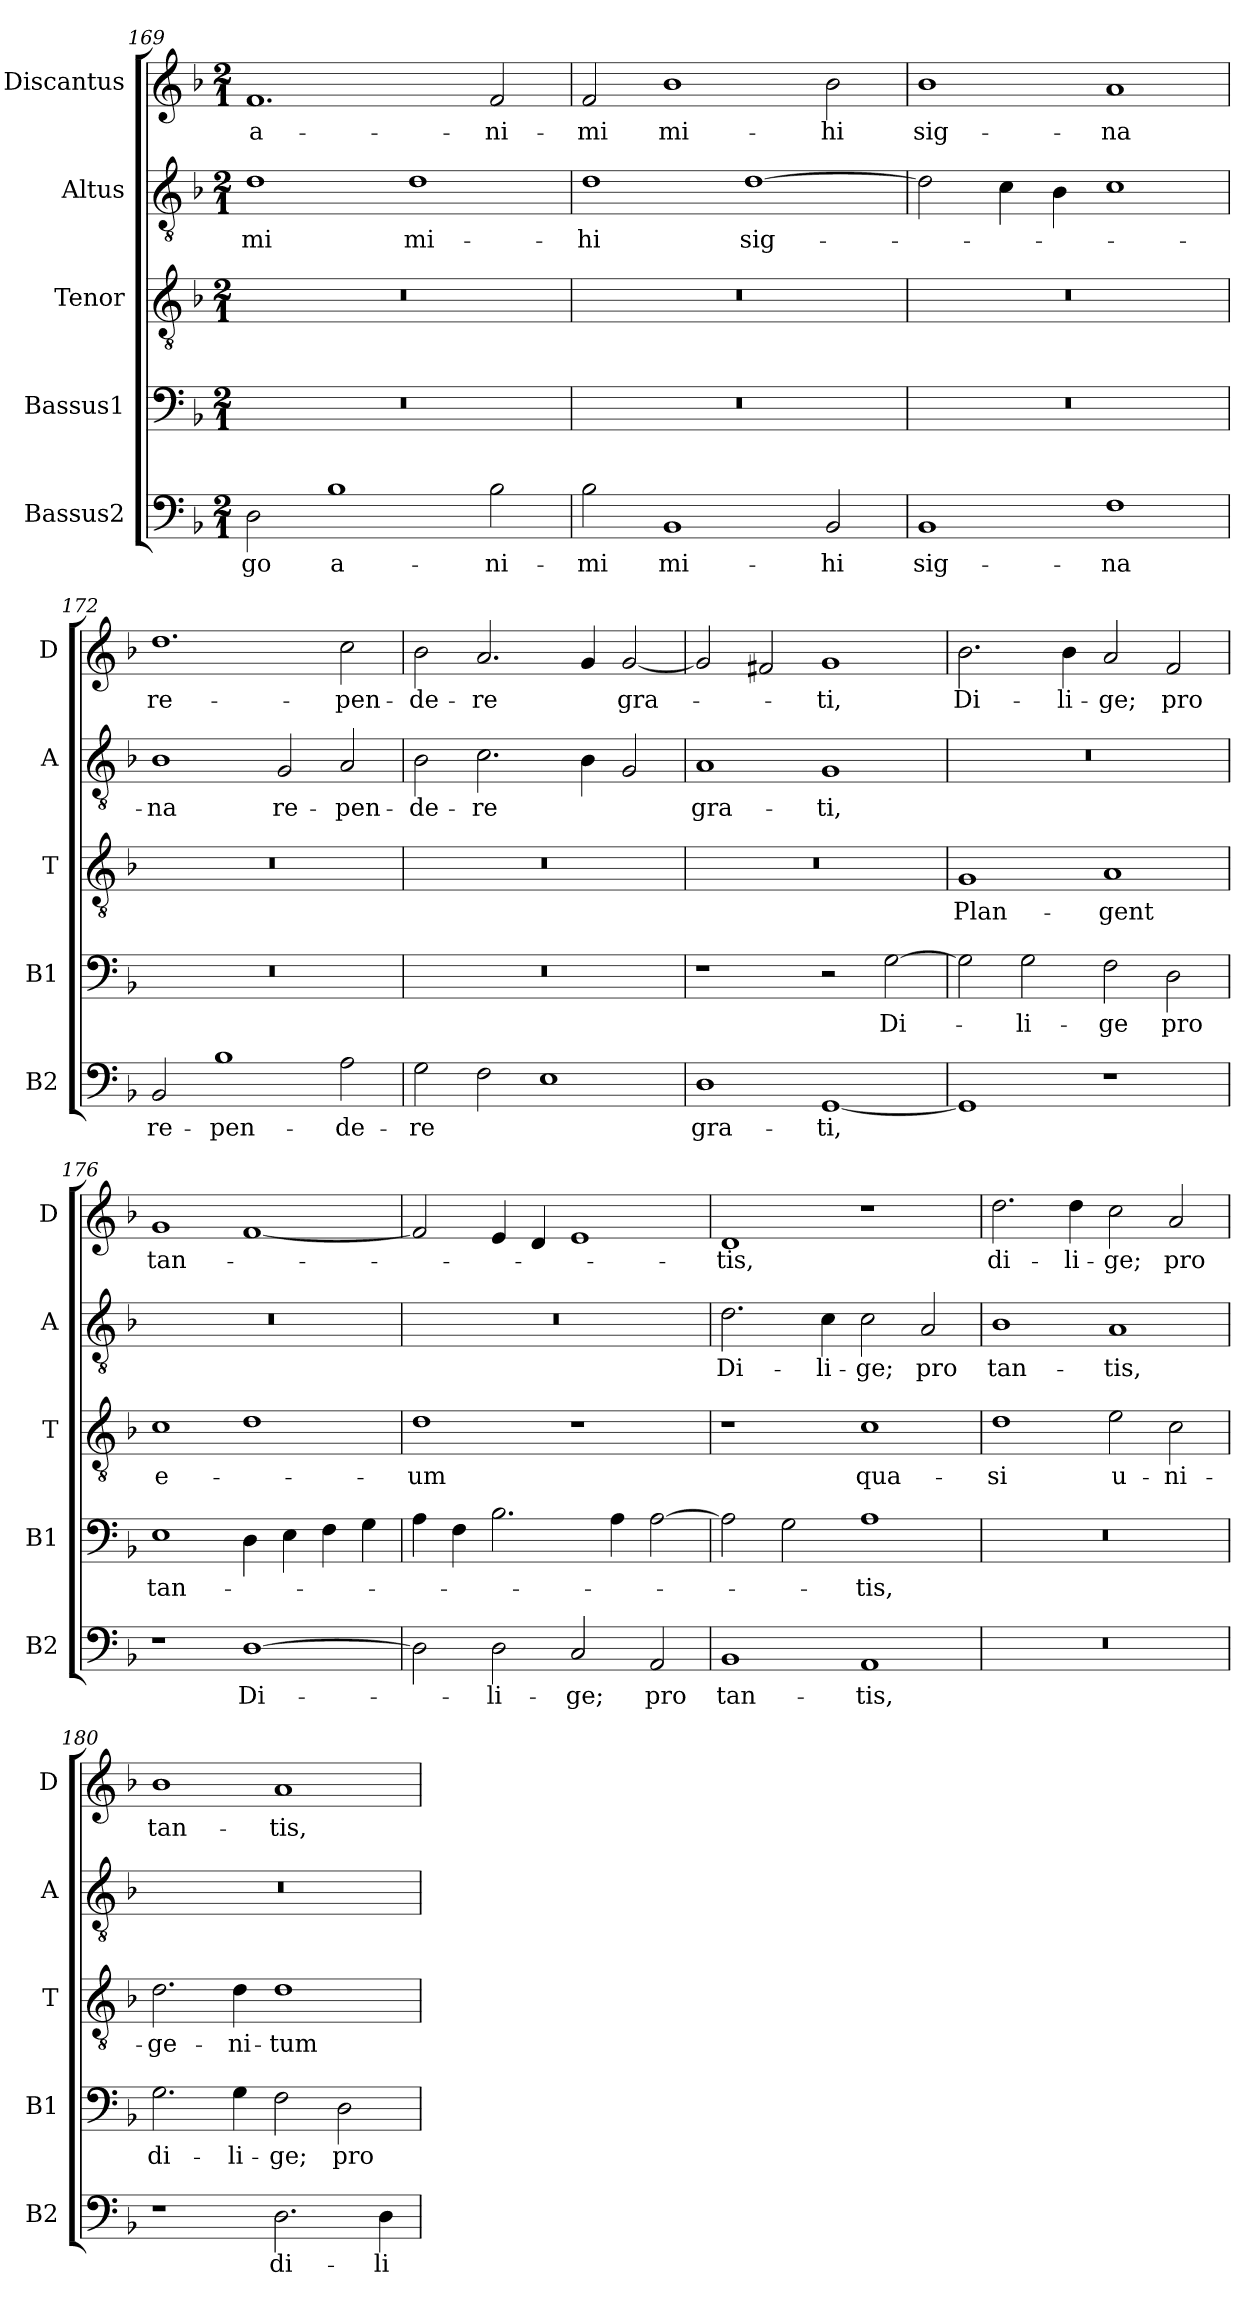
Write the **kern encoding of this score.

**kern	**text	**kern	**text	**kern	**text	**kern	**text	**kern	**text
*part5	*part5	*part4	*part4	*part3	*part3	*part2	*part2	*part1	*part1
*staff5	*staff5	*staff4	*staff4	*staff3	*staff3	*staff2	*staff2	*staff1	*staff1
*I"Bassus2	*	*I"Bassus1	*	*I"Tenor	*	*I"Altus	*	*I"Discantus	*
*I'B2	*	*I'B1	*	*I'T	*	*I'A	*	*I'D	*
*clefF4	*	*clefF4	*	*clefGv2	*	*clefGv2	*	*clefG2	*
*k[b-]	*	*k[b-]	*	*k[b-]	*	*k[b-]	*	*k[b-]	*
*M2/1	*	*M2/1	*	*M2/1	*	*M2/1	*	*M2/1	*
=169	=169	=169	=169	=169	=169	=169	=169	=169	=169
2D\	-go	0r	.	0r	.	1d	-mi	1.f	a-
1B-	a-	.	.	.	.	.	.	.	.
.	.	.	.	.	.	1d	mi-	.	.
2B-\	-ni-	.	.	.	.	.	.	2f/	-ni-
=170	=170	=170	=170	=170	=170	=170	=170	=170	=170
2B-\	-mi	0r	.	0r	.	1d	-hi	2f/	-mi
1BB-	mi-	.	.	.	.	.	.	1b-	mi-
.	.	.	.	.	.	[1d	sig-	.	.
2BB-/	-hi	.	.	.	.	.	.	2b-\	-hi
=171	=171	=171	=171	=171	=171	=171	=171	=171	=171
1BB-	sig-	0r	.	0r	.	2d\]	.	1b-	sig-
.	.	.	.	.	.	4c\	.	.	.
.	.	.	.	.	.	4B-\	.	.	.
1F	-na	.	.	.	.	1c	.	1a	-na
=172	=172	=172	=172	=172	=172	=172	=172	=172	=172
2BB-/	re-	0r	.	0r	.	1B-	-na	1.dd	re-
1B-	-pen-	.	.	.	.	.	.	.	.
.	.	.	.	.	.	2G/	re-	.	.
2A\	-de-	.	.	.	.	2A/	-pen-	2cc\	-pen-
=173	=173	=173	=173	=173	=173	=173	=173	=173	=173
2G\	-re	0r	.	0r	.	2B-\	-de-	2b-\	-de-
2F\	.	.	.	.	.	2.c\	-re	2.a/	-re
1E	.	.	.	.	.	.	.	.	.
.	.	.	.	.	.	4B-\	.	4g/	.
.	.	.	.	.	.	2G/	.	[2g/	gra-
=174	=174	=174	=174	=174	=174	=174	=174	=174	=174
1D	gra-	1r	.	0r	.	1A	gra-	2g/]	.
.	.	.	.	.	.	.	.	2f#X/	.
[1GG	-ti,	2r	.	.	.	1G	-ti,	1g	-ti,
.	.	[2G\	Di-	.	.	.	.	.	.
=175	=175	=175	=175	=175	=175	=175	=175	=175	=175
1GG]	.	2G\]	.	1G	Plan-	0r	.	2.b-\	Di-
.	.	2G\	-li-	.	.	.	.	.	.
.	.	.	.	.	.	.	.	4b-\	-li-
1r	.	2F\	-ge	1A	-gent	.	.	2a/	-ge;
.	.	2D\	pro	.	.	.	.	2f/	pro
=176	=176	=176	=176	=176	=176	=176	=176	=176	=176
1r	.	1E	tan-	1c	e-	0r	.	1g	tan-
[1D	Di-	4D\	.	1d	.	.	.	[1f	.
.	.	4E\	.	.	.	.	.	.	.
.	.	4F\	.	.	.	.	.	.	.
.	.	4G\	.	.	.	.	.	.	.
=177	=177	=177	=177	=177	=177	=177	=177	=177	=177
2D\]	.	4A\	.	1d	-um	0r	.	2f/]	.
.	.	4F\	.	.	.	.	.	.	.
2D\	-li-	2.B-\	.	.	.	.	.	4e/	.
.	.	.	.	.	.	.	.	4d/	.
2C/	-ge;	.	.	1r	.	.	.	1e	.
.	.	4A\	.	.	.	.	.	.	.
2AA/	pro	[2A\	.	.	.	.	.	.	.
=178	=178	=178	=178	=178	=178	=178	=178	=178	=178
1BB-	tan-	2A\]	.	1r	.	2.d\	Di-	1d	-tis,
.	.	2G\	.	.	.	.	.	.	.
.	.	.	.	.	.	4c\	-li-	.	.
1AA	-tis,	1A	-tis,	1c	qua-	2c\	-ge;	1r	.
.	.	.	.	.	.	2A/	pro	.	.
=179	=179	=179	=179	=179	=179	=179	=179	=179	=179
0r	.	0r	.	1d	-si	1B-	tan-	2.dd\	di-
.	.	.	.	.	.	.	.	4dd\	-li-
.	.	.	.	2e\	u-	1A	-tis,	2cc\	-ge;
.	.	.	.	2c\	-ni-	.	.	2a/	pro
=180	=180	=180	=180	=180	=180	=180	=180	=180	=180
1r	.	2.G\	di-	2.d\	-ge-	0r	.	1b-	tan-
.	.	4G\	-li-	4d\	-ni-	.	.	.	.
2.D\	di-	2F\	-ge;	1d	-tum	.	.	1a	-tis,
.	.	2D\	pro-	.	.	.	.	.	.
4D\	-li-	.	.	.	.	.	.	.	.
=	=	=	=	=	=	=	=	=	=
*-	*-	*-	*-	*-	*-	*-	*-	*-	*-
